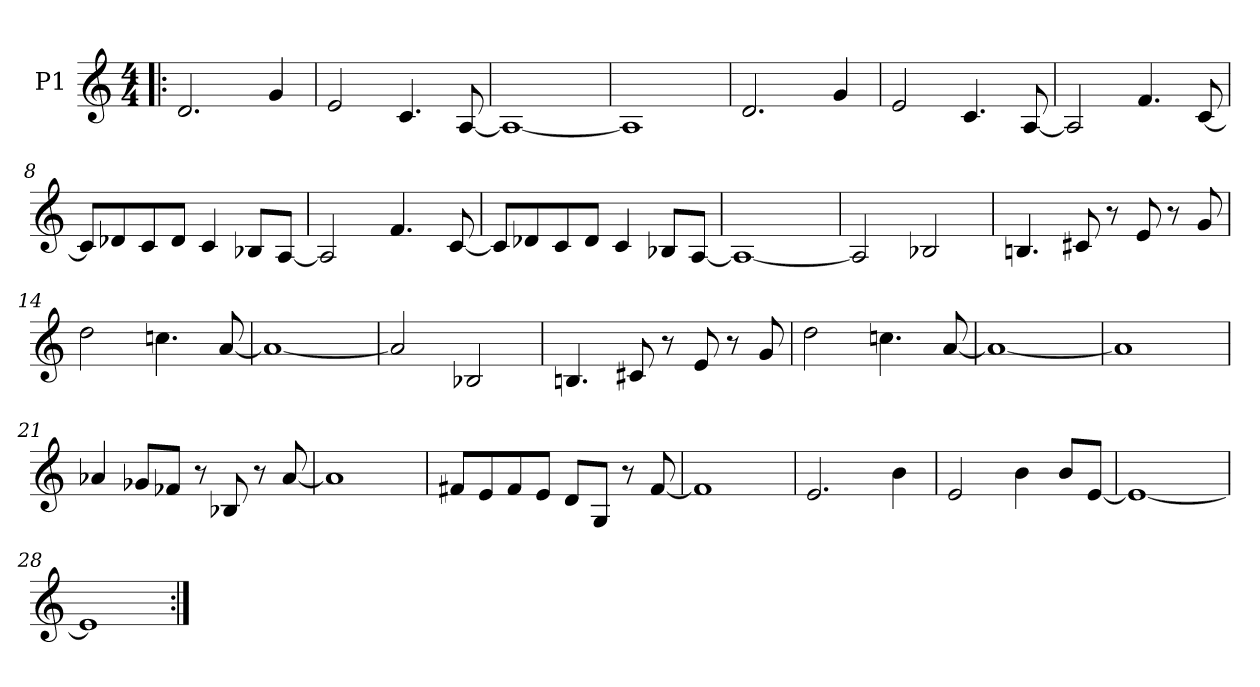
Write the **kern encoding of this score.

**kern
*part1
*staff1
*I"P1
!!LO:PB:g=z
*clefG2
*k[]
*M4/4
=1!|:
2.di/
4gi/
=2
2ei/
4.ci/
[<8Ai/
=3
1Ai_<
=4
1Ai]
!!LO:LB:g=z
=5
2.di/
4gi/
=6
2ei/
4.ci/
[<8Ai/
=7
2Ai/]
4.fi/
[<8ci/
=8
8ci/L]
8d-Xi/
8ci/
8d-i/J
4ci/
8B-Xi/L
[<8Ai/J
!!LO:LB:g=z
=9
2Ai/]
4.fi/
[<8ci/
=10
8ci/L]
8d-Xi/
8ci/
8d-i/J
4ci/
8B-Xi/L
[<8Ai/J
=11
1Ai_<
=12
2Ai/]
2B-Xi/
!!LO:LB:g=z
=13
4.Bni/
8c#Xi/
8r
8ei/
8r
8gi/
=14
2ddi\
4.ccni\
[<8ai/
=15
1ai_<
=16
2ai/]
2B-Xi/
!!LO:LB:g=z
=17
4.Bni/
8c#Xi/
8r
8ei/
8r
8gi/
=18
2ddi\
4.ccni\
[<8ai/
=19
1ai_<
=20
1ai]
!!LO:LB:g=z
=21
4a-Xi/
8g-Xi/L
8f-Xi/J
8r
8B-Xi/
8r
[<8a-i/
=22
1a-i]
=23
8f#Xi/L
8ei/
8f#i/
8ei/J
8di/L
8Gi/J
8r
[<8f#i/
=24
1f#i]
!!LO:LB:g=z
=25
2.ei/
4bi\
=26
2ei/
4bi\
8bi/L
[<8ei/J
=27
1ei_<
=28
1ei]
=:|!
*-
